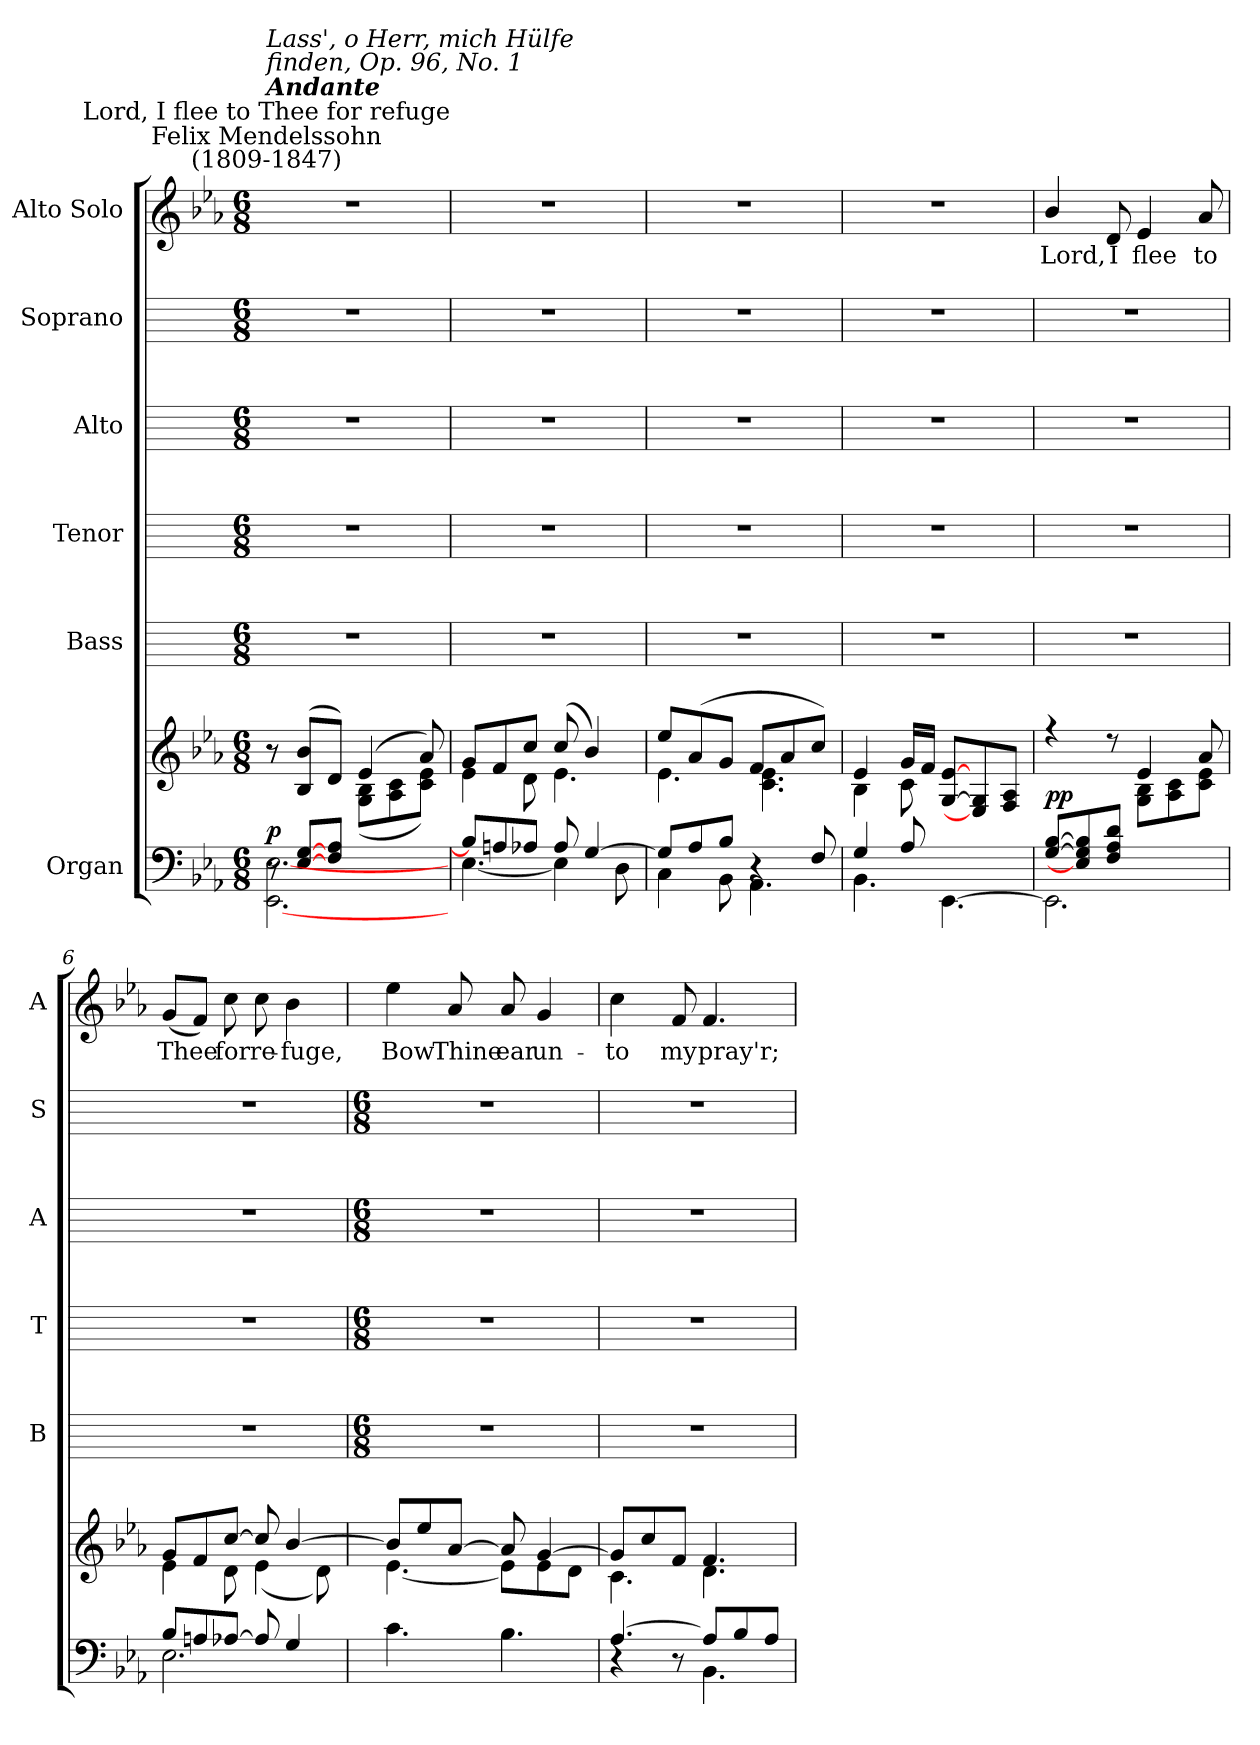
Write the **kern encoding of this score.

**kern	**kern	**dynam	**kern	**kern	**kern	**kern	**kern	**text
*part6	*part6	*part6	*part5	*part4	*part3	*part2	*part1	*part1
*staff7	*staff6	*staff6/7	*staff5	*staff4	*staff3	*staff2	*staff1	*staff1
*I"Organ	*	*	*I"Bass	*I"Tenor	*I"Alto	*I"Soprano	*I"Alto Solo	*
*	*	*	*I'B	*I'T	*I'A	*I'S	*I'A	*
*clefF4	*clefG2	*	*	*	*	*	*clefG2	*
*k[b-e-a-]	*k[b-e-a-]	*	*	*	*	*	*k[b-e-a-]	*
*E-:	*E-:	*	*	*	*	*	*E-:	*
*M6/8	*M6/8	*	*M6/8	*M6/8	*M6/8	*M6/8	*M6/8	*
=1	=1	=1	=1	=1	=1	=1	=1	=1
*^	*^	*	*	*	*	*	*	*
*	*^	*	*^	*	*	*	*	*	*	*
!	!	!	!	!	!	!	!	!	!	!	!LO:TX:a:cj:t=Felix Mendelssohn\n(1809-1847)	!
!	!	!	!	!	!	!	!	!	!	!	!LO:TX:a:cj:t=Lord, I flee to Thee for refuge	!
!	!	!	!	!	!	!	!	!	!	!	!LO:TX:a:Bi:t=Andante	!
!	!	!	!	!	!	!	!	!	!	!	!LO:TX:a:i:t=Lass', o Herr, mich Hülfe \nfinden, Op. 96, No. 1	!
!	!	!LO:N:vis=1	!	!	!LO:N:vis=1	!LO:DY:a=2	!	!	!	!	!LO:N:vis=1	!
8r	[2.EE-\ [2.E-\	2.ryy	8r	8r	2.ryy	p	2.r	2.r	2.r	2.r	2.r	.
[8E-/ [8G/L	.	.	(>8B-/ 8b-/L	4ryy	.	.	.	.	.	.	.	.
8F/ 8A-/J	.	.	8d/J)	.	.	.	.	.	.	.	.	.
8ryy	.	.	(>4e-/	(<8G\ 8B-\L	.	.	.	.	.	.	.	.
4ryy	.	.	.	8A-\ 8c\	.	.	.	.	.	.	.	.
.	.	.	8a-/)	8c\ 8e-\J)	.	.	.	.	.	.	.	.
=2	=2	=2	=2	=2	=2	=2	=2	=2	=2	=2	=2	=2
!	!	!LO:N:vis=1	!	!	!LO:N:vis=1	!	!	!	!	!	!LO:N:vis=1	!
8B-/L]	[4.E-\	2.ryy	8g/L	4e-\	2.ryy	.	2.r	2.r	2.r	2.r	2.r	.
8An/	.	.	8f/	.	.	.	.	.	.	.	.	.
8A-X/J	.	.	8cc/J	8d\	.	.	.	.	.	.	.	.
8A-/	4E-\]	.	(>8cc/	4.e-\	.	.	.	.	.	.	.	.
[4G/	.	.	4b-/)	.	.	.	.	.	.	.	.	.
.	8D\	.	.	.	.	.	.	.	.	.	.	.
=3	=3	=3	=3	=3	=3	=3	=3	=3	=3	=3	=3	=3
!	!	!LO:N:vis=1	!	!	!LO:N:vis=1	!	!	!	!	!	!LO:N:vis=1	!
8G/L]	4C\	2.ryy	8ee-/L	4.e-\	2.ryy	.	2.r	2.r	2.r	2.r	2.r	.
8A-/	.	.	(>8a-/	.	.	.	.	.	.	.	.	.
8B-/J	8BB-\	.	8g/J	.	.	.	.	.	.	.	.	.
4r	4.AA-\	.	8f/L	4.c\ 4.e-\	.	.	.	.	.	.	.	.
.	.	.	8a-/	.	.	.	.	.	.	.	.	.
8F/	.	.	8cc/J)	.	.	.	.	.	.	.	.	.
=4	=4	=4	=4	=4	=4	=4	=4	=4	=4	=4	=4	=4
!	!	!LO:N:vis=1	!	!	!LO:N:vis=1	!	!	!	!	!	!LO:N:vis=1	!
4G/	4.BB-\	2.ryy	4e-/	4B-\	2.ryy	.	2.r	2.r	2.r	2.r	2.r	.
8A-/	.	.	16g/LL	8c\	.	.	.	.	.	.	.	.
.	.	.	16f/JJ	.	.	.	.	.	.	.	.	.
[4.EE-\	8ryy	.	[8G/ [8e-/L	8ryy	.	.	.	.	.	.	.	.
.	4ryy	.	8E-/] 8G/]	4ryy	.	.	.	.	.	.	.	.
.	.	.	8F/ 8A-/J	.	.	.	.	.	.	.	.	.
=5	=5	=5	=5	=5	=5	=5	=5	=5	=5	=5	=5	=5
!	!	!	!	!	!LO:N:vis=1	!LO:DY:a=2	!	!	!	!	!	!LO:LY:b
[8G/ [8B-/L	2.EE-\]	2ryy	4r	4ryy	2.ryy	pp	2.r	2.r	2.r	2.r	4b-/	Lord,
8E-/] 8G/] 8B-/]	.	.	.	.	.	.	.	.	.	.	.	.
!	!	!	!	!	!	!	!	!	!	!	!	!LO:LY:b
8F/ 8A-/ 8d/J	.	.	8r	8ryy	.	.	.	.	.	.	8d	I
!	!	!	!	!	!	!	!	!	!	!	!	!LO:LY:b
8ryy	.	.	4e-/	8G\ 8B-\L	.	.	.	.	.	.	4e-	flee
4ryy	.	4ryy	.	8A-\ 8c\	.	.	.	.	.	.	.	.
!	!	!	!	!	!	!	!	!	!	!	!	!LO:LY:b
.	.	.	8a-/	8c\ 8e-\J	.	.	.	.	.	.	8a-	to
=6	=6	=6	=6	=6	=6	=6	=6	=6	=6	=6	=6	=6
!	!	!	!	!	!LO:N:vis=1	!	!	!	!	!	!	!LO:LY:b
8B-/L	2.E-\	2ryy	8g/L	4e-\	2.ryy	.	2.r	2.r	2.r	2.r	(<8gL	Thee
8An/	.	.	8f/	.	.	.	.	.	.	.	8fJ)	.
!	!	!	!	!	!	!	!	!	!	!	!	!LO:LY:b
[8A-X/J	.	.	[8cc/J	8d\	.	.	.	.	.	.	8cc	for
!	!	!	!	!	!	!	!	!	!	!	!	!LO:LY:b
8A-/]	.	.	8cc/]	(<4e-\	.	.	.	.	.	.	8cc	re-
!	!	!	!	!	!	!	!	!	!	!	!	!LO:LY:b
4G/	.	4ryy	[4b-/	.	.	.	.	.	.	.	4b-	-fuge,
.	.	.	.	8d\)	.	.	.	.	.	.	.	.
!!LO:LB:g=z
=7	=7	=7	=7	=7	=7	=7	=7	=7	=7	=7	=7	=7
*	*	*	*	*	*	*	*M6/8	*M6/8	*M6/8	*M6/8	*	*
!	!LO:N:vis=1	!LO:N:vis=1	!	!	!LO:N:vis=1	!	!	!	!	!	!	!LO:LY:b
4.c\	2.ryy	2.ryy	8b-/L]	[4.e-\	2.ryy	.	2.r	2.r	2.r	2.r	4ee-	Bow
.	.	.	8ee-/	.	.	.	.	.	.	.	.	.
!	!	!	!	!	!	!	!	!	!	!	!	!LO:LY:b
.	.	.	[8a-/J	.	.	.	.	.	.	.	8a-	Thine
!	!	!	!	!	!	!	!	!	!	!	!	!LO:LY:b
4.B-\	.	.	8a-/]	8e-\L]	.	.	.	.	.	.	8a-	ear
!	!	!	!	!	!	!	!	!	!	!	!	!LO:LY:b
.	.	.	[4g/	8e-\	.	.	.	.	.	.	4g	un-
.	.	.	.	8d\J	.	.	.	.	.	.	.	.
=8	=8	=8	=8	=8	=8	=8	=8	=8	=8	=8	=8	=8
!	!	!LO:N:vis=1	!	!	!LO:N:vis=1	!	!	!	!	!	!	!LO:LY:b
[4.A-/	4r	2.ryy	8g/L]	4.c\	2.ryy	.	2.r	2.r	2.r	2.r	4cc	-to
.	.	.	8cc/	.	.	.	.	.	.	.	.	.
!	!	!	!	!	!	!	!	!	!	!	!	!LO:LY:b
.	8r	.	8f/J	.	.	.	.	.	.	.	8f	my
!	!	!	!	!	!	!	!	!	!	!	!	!LO:LY:b
8A-/L]	4.BB-\	.	4.f/	4.d\	.	.	.	.	.	.	4.f	pray'r;
8B-/	.	.	.	.	.	.	.	.	.	.	.	.
8A-/J	.	.	.	.	.	.	.	.	.	.	.	.
*v	*v	*v	*	*	*	*	*	*	*	*	*	*
*	*v	*v	*v	*	*	*	*	*	*	*
=	=	=	=	=	=	=	=	=
*-	*-	*-	*-	*-	*-	*-	*-	*-
